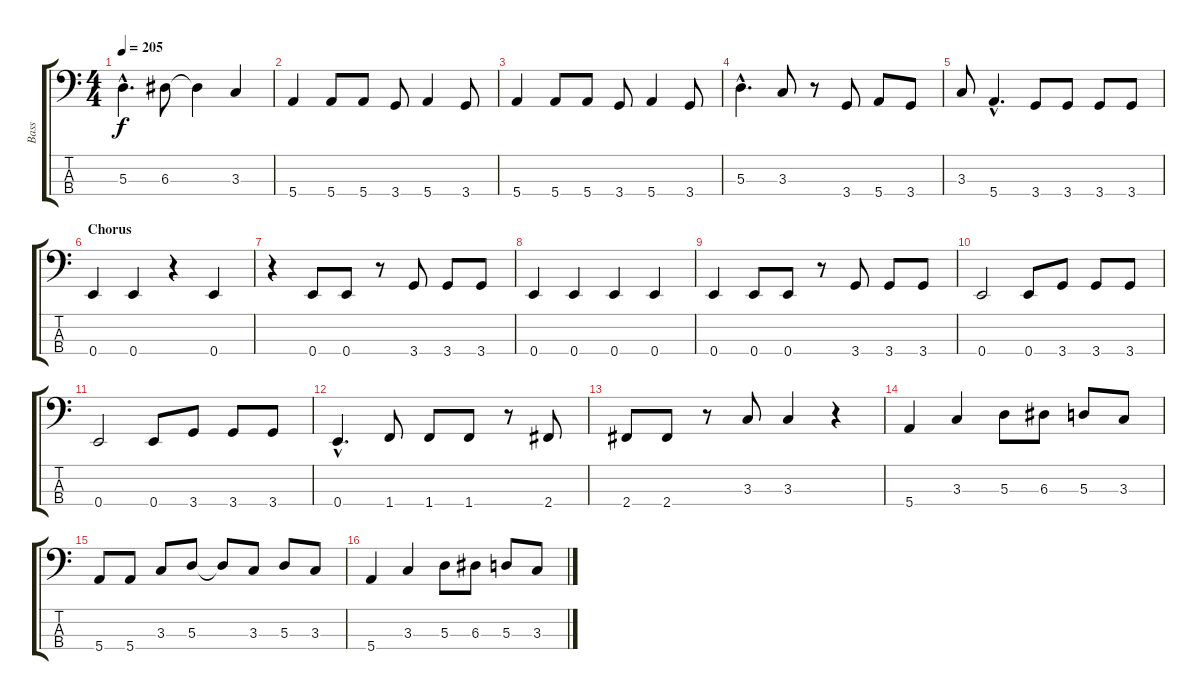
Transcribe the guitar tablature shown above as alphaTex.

\track ("Bass" "Bass") {instrument electricbasspick}
\staff {score tabs}
\tuning (G2 D2 A1 E1) {hide}
\ts (4 4)
\tempo 205
\clef f4
\ks c
5.3{hac}.4{d dy f} 6.3.8 6.3{t}.4 3.3.4 |
5.4.4 5.4.8 5.4.8 3.4.8 5.4.4 3.4.8 |
5.4.4 5.4.8 5.4.8 3.4.8 5.4.4 3.4.8 |
5.3{hac}.4{d} 3.3.8 r.8 3.4.8 5.4.8 3.4.8 |
3.3.8 5.4{hac}.4{d} 3.4.8 3.4.8 3.4.8 3.4.8 |
\section ("" "Chorus")
0.4.4 0.4.4 r.4 0.4.4 |
r.4 0.4.8 0.4.8 r.8 3.4.8 3.4.8 3.4.8 |
0.4.4 0.4.4 0.4.4 0.4.4 |
0.4.4 0.4.8 0.4.8 r.8 3.4.8 3.4.8 3.4.8 |
0.4.2 0.4.8 3.4.8 3.4.8 3.4.8 |
0.4.2 0.4.8 3.4.8 3.4.8 3.4.8 |
0.4{hac}.4{d} 1.4.8 1.4.8 1.4.8 r.8 2.4.8 |
2.4.8 2.4.8 r.8 3.3.8 3.3.4 r.4 |
5.4.4 3.3.4 5.3.8 6.3.8 5.3.8 3.3.8 |
5.4.8 5.4.8 3.3.8 5.3.8 5.3{t}.8 3.3.8 5.3.8 3.3.8 |
5.4.4 3.3.4 5.3.8 6.3.8 5.3.8 3.3.8
